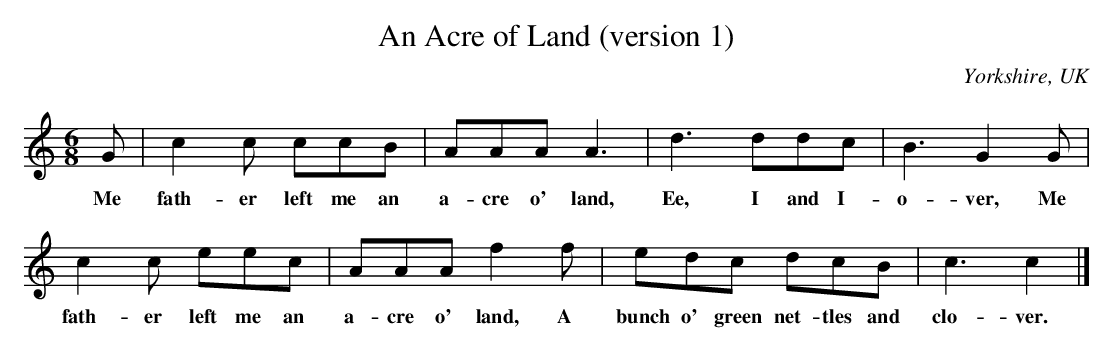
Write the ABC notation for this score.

X:1
T:An Acre of Land (version 1)
O:Yorkshire, UK
M:6/8
L:1/8
K:C
G|c2 c ccB|AAA A3|d3 ddc|B3 G2 G|
w: Me fath- er left me an a- cre o' land, Ee, I and I- o- ver, Me
c2 c eec|AAA f2 f|edc dcB|c3 c2|]
w: fath- er left me an a- cre o' land, A bunch o' green net- tles and clo- ver.
